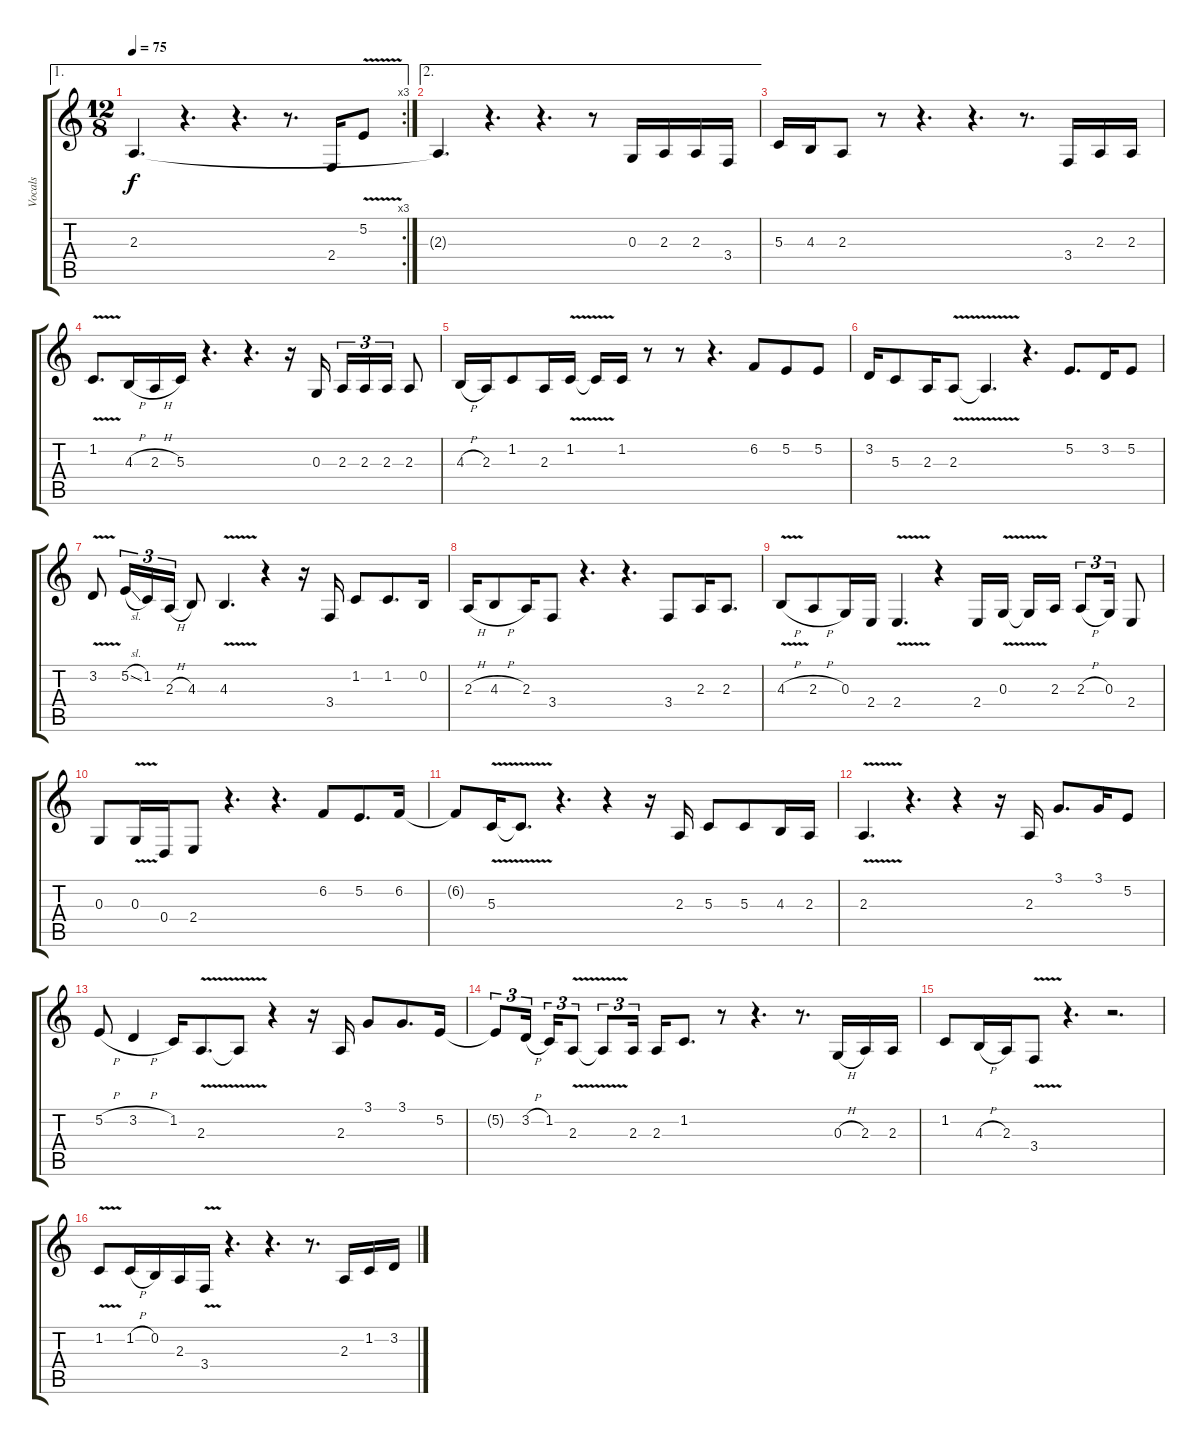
\track ("Vocals" "Vocals") {instrument acousticgrandpiano}
\staff {score tabs}
\tuning (E4 B3 G3 D3 A2 E2) {hide}
\ae 1
\rc 3
\ts (12 8)
\tempo 75
\clef g2
\ks c
2.3{t}.4{d dy f} r.4{d} r.4{d} r.8{d} 2.4.16 5.2{v}.8 |
\ae 2
2.3{t}.4{d} r.4{d} r.4{d} r.8 0.3.16 2.3.16 2.3.16 3.4.16 |
5.3.16 4.3.16 2.3.8 r.8 r.4{d} r.4{d} r.8{d} 3.4.16 2.3.16 2.3.16 |
1.2{v}.8{d} 4.3{h}.16 2.3{h}.16 5.3.16 r.4{d} r.4{d} r.16 0.3.16{beam splitsecondary} 2.3.16{tu (3 2)} 2.3.16{tu (3 2)} 2.3.16{tu (3 2)} 2.3.8 |
4.3{h}.16 2.3.16 1.2.8 2.3.16 1.2{v}.16 1.2{t}.16 1.2.16 r.8 r.8 r.4{d} 6.2.8 5.2.8 5.2.8 |
3.2.16 5.3.8 2.3.16 2.3{v}.8 2.3{t}.4{d} r.4{d} 5.2.8{d} 3.2.16 5.2.8 |
3.2{v}.8 5.2{sl}.16{tu (3 2)} 1.2.16{tu (3 2)} 2.3{h}.16{tu (3 2)} 4.3.8 4.3{v}.4{d} r.4 r.16 3.4.16 1.2.8 1.2.8{d} 0.2.16 |
2.3{h}.16 4.3{h}.8 2.3.16 3.4.8 r.4{d} r.4{d} 3.4.8 2.3.16 2.3.8{d} |
4.3{v h}.8 2.3{h}.8 0.3.16 2.4.16 2.4{v}.4{d} r.4 2.4.16 0.3{v}.16 0.3{t}.16 2.3.16 2.3{h}.8{tu (3 2)} 0.3.16{tu (3 2)} 2.4.8 |
0.3.8 0.3{v}.16 0.4.16 2.4.8 r.4{d} r.4{d} 6.2.8 5.2.8{d} 6.2.16 |
6.2{t}.8 5.3{v}.16 5.3{t}.8{d} r.4{d} r.4 r.16 2.3.16 5.3.8 5.3.8 4.3.16 2.3.16 |
2.3{v}.4{d} r.4{d} r.4 r.16 2.3.16 3.1.8{d} 3.1.16 5.2.8 |
5.2{h}.8 3.2{h}.4 1.2.16 2.3{v}.8{d} 2.3{t}.8 r.4 r.16 2.3.16 3.1.8 3.1.8{d} 5.2.16 |
5.2{t}.8{tu (3 2)} 3.2{h}.16{tu (3 2) beam splitsecondary} 1.2.16{tu (3 2)} 2.3{v}.8{tu (3 2)} 2.3{t}.8{tu (3 2)} 2.3.16{tu (3 2)} 2.3.16 1.2.8{d} r.8 r.4{d} r.8{d} 0.3{h}.16 2.3.16 2.3.16 |
1.2.8 4.3{h}.16 2.3.16 3.4{v}.8 r.4{d} r.2{d} |
1.2{v}.8 1.2{h}.16 0.2.16 2.3.16 3.4{v}.16 r.4{d} r.4{d} r.8{d} 2.3.16 1.2.16 3.2.16
